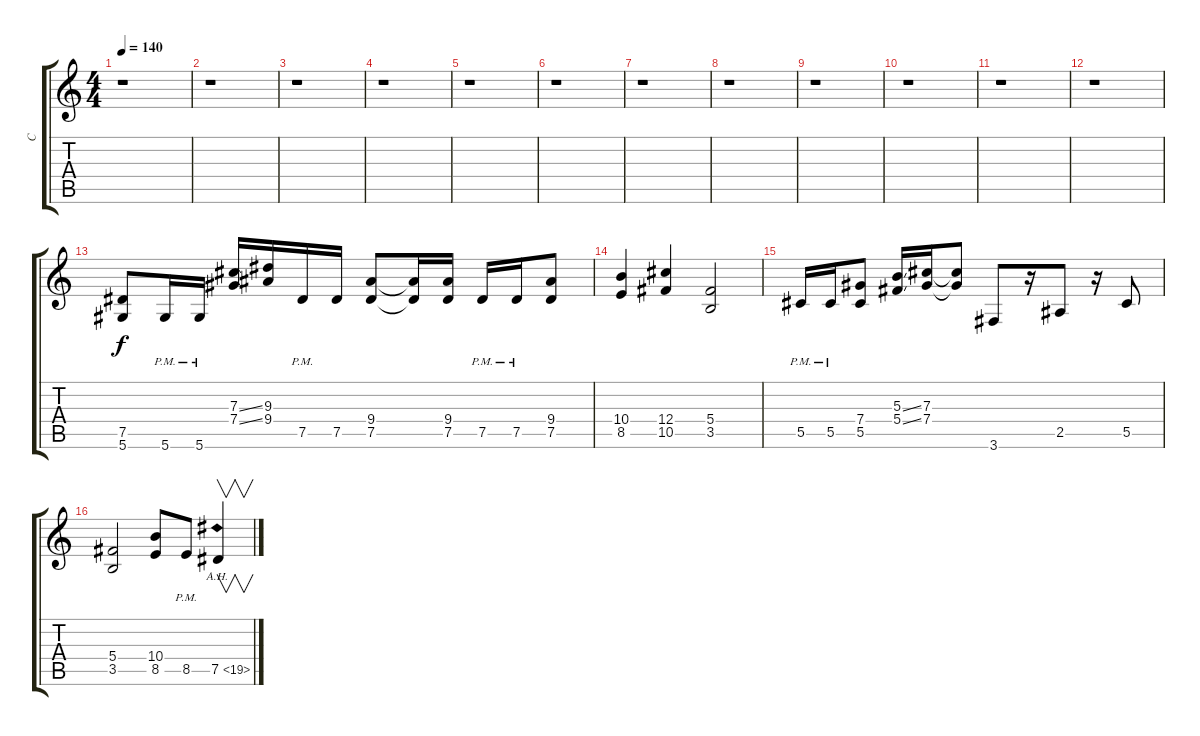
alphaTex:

\track ("C" "C") {instrument distortionguitar}
\staff {score tabs}
\tuning (Eb4 Bb3 Gb3 Db3 Ab2 Eb2) {hide}
\ts (4 4)
\tempo 140
\clef g2
\ks c
r.1{dy f} |
r.1 |
r.1 |
r.1 |
r.1 |
r.1 |
r.1 |
r.1 |
r.1 |
r.1 |
r.1 |
r.1 |
(7.5 5.6).8 5.6{pm}.16 5.6{pm}.16 (7.3{ss} 7.4{ss}).16 (9.3 9.4).16 7.5{pm}.16 7.5.16 (9.4 7.5).8 (9.4{t} 7.5{t}).16 (9.4 7.5).16 7.5{pm}.16 7.5{pm}.16 (9.4 7.5).8 |
(10.4 8.5).4 (12.4 10.5).4 (5.4 3.5).2 |
5.5{pm}.16 5.5{pm}.16 (7.4 5.5).8 (5.3{ss} 5.4{ss}).16 (7.3 7.4).16 (7.3{t} 7.4{t}).8 3.6.8 r.16 2.5.8 r.16 5.5.8 |
(5.4 3.5).2 (10.4 8.5).8 8.5{pm}.8 7.5{ah 12}.4{v}
